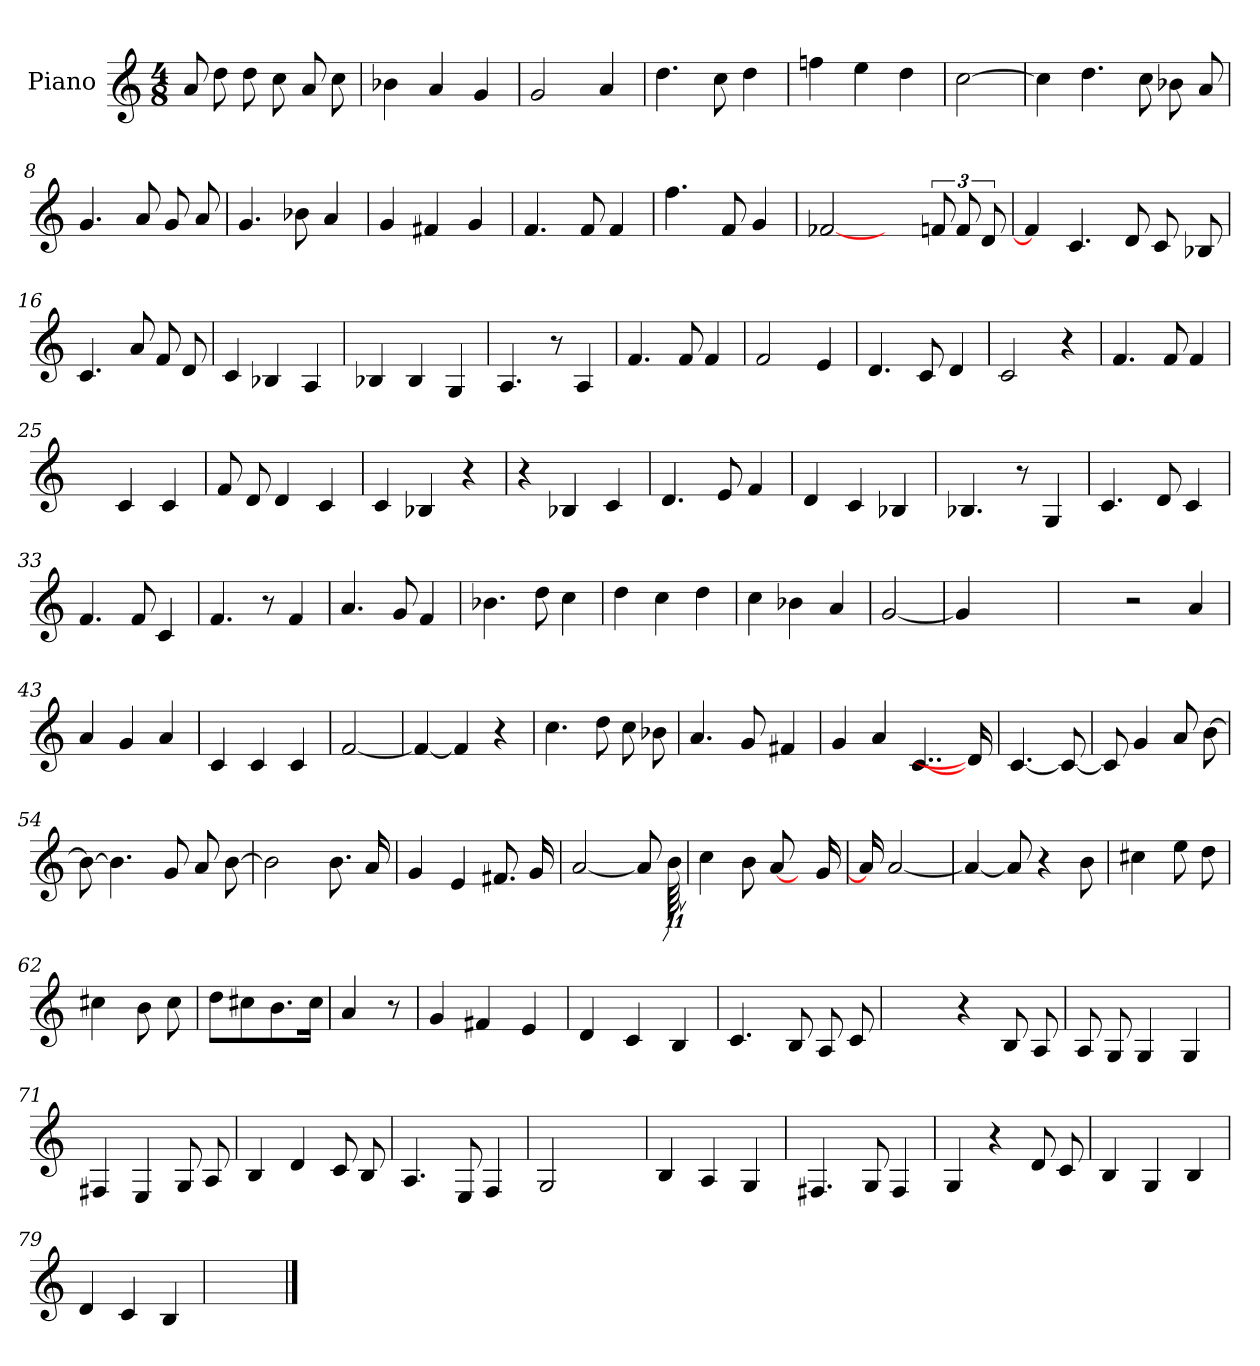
**kern
*part1
*staff1
*I"Piano
*I'Pno
*clefG2
*k[]
*M4/8
*MM80
=1
8a
8dd
8dd
8cc
8a
8cc
=2
4b-X
4a
4g
=3
2g
4a
=4
4.dd
8cc
4dd
=5
4ffn
4ee
4dd
=6
[2cc
=7
4cc]
4.dd
8cc
8b-X
8a
=8
4.g
8a
8g
8a
=9
4.g
8b-X
4a
=10
4g
4f#X
4g
=12
4.f
8f
4f
=13
4.ff
8f
4g
=14
[2f-X
4ryy
12fn
12f
12d
=15
4f-]
4.c
8d
8c
8B-X
=16
4.c
8a
8f
8d
=17
4c
4B-X
4A
=18
4B-X
4B-
4G
=19
4.A
8r
4A
=20
4.f
8f
4f
=21
2f
4e
=22
4.d
8c
4d
=23
2c
4r
=24
4.f
8f
4f
=25
4ryy
4c
4c
=26
8f
8d
4d
4c
=27
4c
4B-X
4r
=28
4r
4B-X
4c
=29
4.d
8e
4f
=30
4d
4c
4B-X
=31
4.B-X
8r
4G
=32
4.c
8d
4c
=33
4.f
8f
4c
=34
4.f
8r
4f
=35
4.a
8g
4f
=36
4.b-X
8dd
4cc
=37
4dd
4cc
4dd
=38
4cc
4b-X
4a
=39
[2g
=40
4g]
2ryy
=42
2ryy
2r
4a
=43
4a
4g
4a
=44
4c
4c
4c
=45
[2f
=46
4f_
4f]
4r
=48
4.cc
8dd
8cc
8b-X
=49
4.a
8g
4f#X
=50
4g
4a
[4..c
16d]
=51
[4.c
8c_
=53
8c]
4g
8a
[8b
=54
8b_
4.b]
8g
8a
[8b
=55
2b]
8.b
16a
=56
4g
4e
8.f#X
16g
=57
[2a
8a]
88b
=58
4cc
8b
[8a
16ryy
16g
=59
16a]
[2a
=60
4a_
8a]
4r
8b
=61
4cc#X
8ee
8dd
=62
4cc#X
8b
8cc#
=63
8dd
8cc#X
8.b
16cc#Jk
=64
4a
8r
=66
4g
4f#X
4e
=67
4d
4c
4B
=68
4.c
8B
8A
8c
=69
2ryy
4r
8B
8A
=70
8A
8G
4G
4G
=71
4F#X
4E
8G
8A
=72
4B
4d
8c
8B
=73
4.A
8E
4F
=74
2G
4ryy
=75
4B
4A
4G
=76
4.F#X
8G
4F#
=77
4G
4r
8d
8c
=78
4B
4G
4B
=79
4d
4c
4B
=80
4ryy
==
*-
